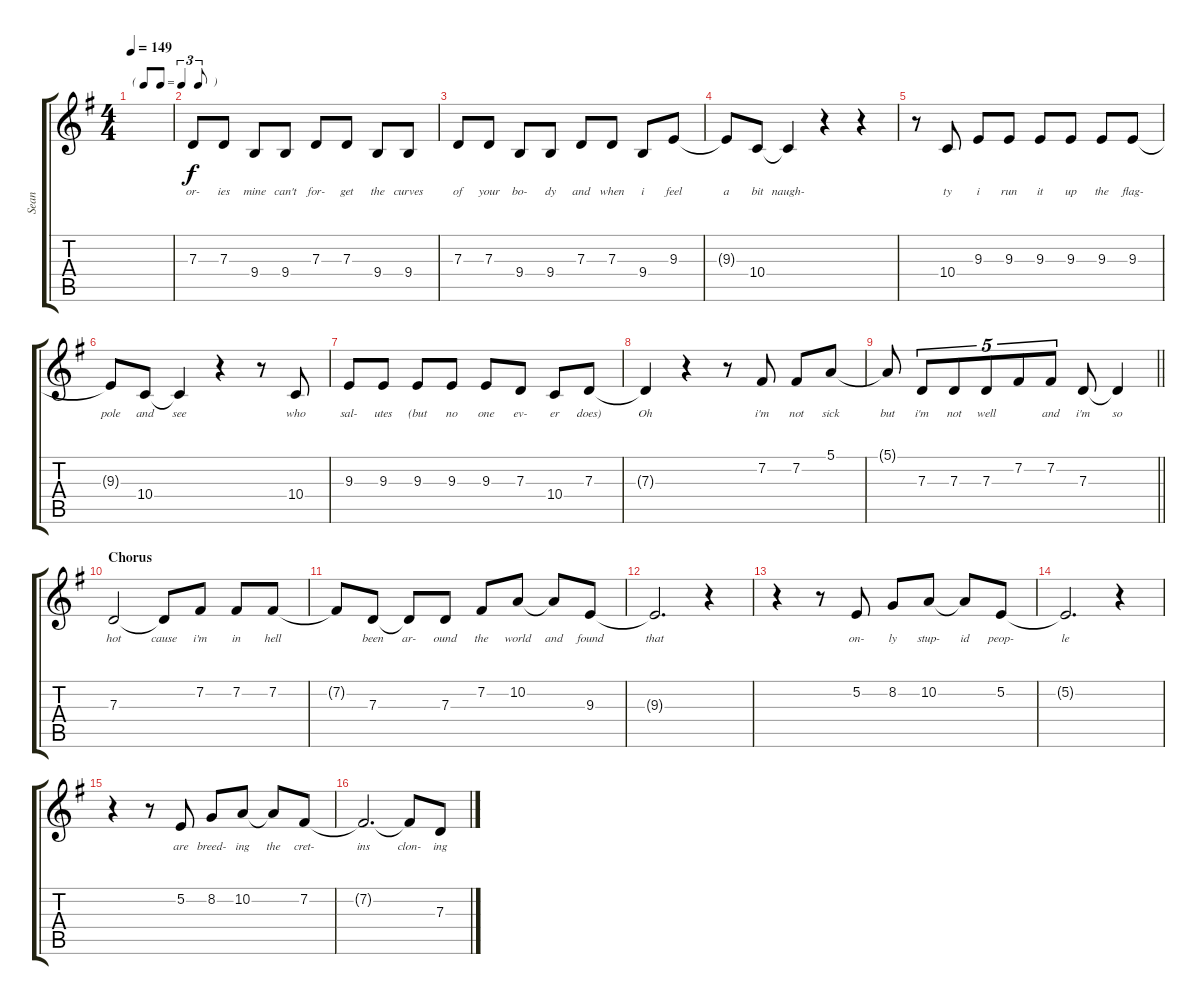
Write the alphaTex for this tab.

\track ("Sean" "Sean") {instrument tenorsax}
\staff {score tabs}
\tuning (E4 B3 G3 D3 A2 E2) {hide}
\ts (4 4)
\tf triplet8th
\tempo 149
\clef g2
\ks g
|
7.3.8{lyrics (0 "or-") lyrics (1 "") lyrics (2 "") lyrics (3 "") lyrics (4 "")} 7.3.8{lyrics (0 "ies") lyrics (1 "") lyrics (2 "") lyrics (3 "") lyrics (4 "")} 9.4.8{lyrics (0 "mine") lyrics (1 "") lyrics (2 "") lyrics (3 "") lyrics (4 "")} 9.4.8{lyrics (0 "can't") lyrics (1 "") lyrics (2 "") lyrics (3 "") lyrics (4 "")} 7.3.8{lyrics (0 "for-") lyrics (1 "") lyrics (2 "") lyrics (3 "") lyrics (4 "")} 7.3.8{lyrics (0 "get") lyrics (1 "") lyrics (2 "") lyrics (3 "") lyrics (4 "")} 9.4.8{lyrics (0 "the") lyrics (1 "") lyrics (2 "") lyrics (3 "") lyrics (4 "")} 9.4.8{lyrics (0 "curves") lyrics (1 "") lyrics (2 "") lyrics (3 "") lyrics (4 "")} |
7.3.8{lyrics (0 "of") lyrics (1 "") lyrics (2 "") lyrics (3 "") lyrics (4 "")} 7.3.8{lyrics (0 "your") lyrics (1 "") lyrics (2 "") lyrics (3 "") lyrics (4 "")} 9.4.8{lyrics (0 "bo-") lyrics (1 "") lyrics (2 "") lyrics (3 "") lyrics (4 "")} 9.4.8{lyrics (0 "dy") lyrics (1 "") lyrics (2 "") lyrics (3 "") lyrics (4 "")} 7.3.8{lyrics (0 "and") lyrics (1 "") lyrics (2 "") lyrics (3 "") lyrics (4 "")} 7.3.8{lyrics (0 "when") lyrics (1 "") lyrics (2 "") lyrics (3 "") lyrics (4 "")} 9.4.8{lyrics (0 "i") lyrics (1 "") lyrics (2 "") lyrics (3 "") lyrics (4 "")} 9.3.8{lyrics (0 "feel") lyrics (1 "") lyrics (2 "") lyrics (3 "") lyrics (4 "")} |
9.3{t}.8{lyrics (0 "a") lyrics (1 "") lyrics (2 "") lyrics (3 "") lyrics (4 "")} 10.4.8{lyrics (0 "bit") lyrics (1 "") lyrics (2 "") lyrics (3 "") lyrics (4 "")} 10.4{t}.4{lyrics (0 "naugh-") lyrics (1 "") lyrics (2 "") lyrics (3 "") lyrics (4 "")} r.4 r.4 |
r.8 10.4.8{lyrics (0 "ty") lyrics (1 "") lyrics (2 "") lyrics (3 "") lyrics (4 "")} 9.3.8{lyrics (0 "i") lyrics (1 "") lyrics (2 "") lyrics (3 "") lyrics (4 "")} 9.3.8{lyrics (0 "run") lyrics (1 "") lyrics (2 "") lyrics (3 "") lyrics (4 "")} 9.3.8{lyrics (0 "it") lyrics (1 "") lyrics (2 "") lyrics (3 "") lyrics (4 "")} 9.3.8{lyrics (0 "up") lyrics (1 "") lyrics (2 "") lyrics (3 "") lyrics (4 "")} 9.3.8{lyrics (0 "the") lyrics (1 "") lyrics (2 "") lyrics (3 "") lyrics (4 "")} 9.3.8{lyrics (0 "flag-") lyrics (1 "") lyrics (2 "") lyrics (3 "") lyrics (4 "")} |
9.3{t}.8{lyrics (0 "pole") lyrics (1 "") lyrics (2 "") lyrics (3 "") lyrics (4 "")} 10.4.8{lyrics (0 "and") lyrics (1 "") lyrics (2 "") lyrics (3 "") lyrics (4 "")} 10.4{t}.4{lyrics (0 "see") lyrics (1 "") lyrics (2 "") lyrics (3 "") lyrics (4 "")} r.4 r.8 10.4.8{lyrics (0 "who") lyrics (1 "") lyrics (2 "") lyrics (3 "") lyrics (4 "")} |
9.3.8{lyrics (0 "sal-") lyrics (1 "") lyrics (2 "") lyrics (3 "") lyrics (4 "")} 9.3.8{lyrics (0 "utes") lyrics (1 "") lyrics (2 "") lyrics (3 "") lyrics (4 "")} 9.3.8{lyrics (0 "(but") lyrics (1 "") lyrics (2 "") lyrics (3 "") lyrics (4 "")} 9.3.8{lyrics (0 "no") lyrics (1 "") lyrics (2 "") lyrics (3 "") lyrics (4 "")} 9.3.8{lyrics (0 "one") lyrics (1 "") lyrics (2 "") lyrics (3 "") lyrics (4 "")} 7.3.8{lyrics (0 "ev-") lyrics (1 "") lyrics (2 "") lyrics (3 "") lyrics (4 "")} 10.4.8{lyrics (0 "er") lyrics (1 "") lyrics (2 "") lyrics (3 "") lyrics (4 "")} 7.3.8{lyrics (0 "does)") lyrics (1 "") lyrics (2 "") lyrics (3 "") lyrics (4 "")} |
7.3{t}.4{lyrics (0 "Oh") lyrics (1 "") lyrics (2 "") lyrics (3 "") lyrics (4 "")} r.4 r.8 7.2.8{lyrics (0 "i'm") lyrics (1 "") lyrics (2 "") lyrics (3 "") lyrics (4 "")} 7.2.8{lyrics (0 "not") lyrics (1 "") lyrics (2 "") lyrics (3 "") lyrics (4 "")} 5.1.8{lyrics (0 "sick") lyrics (1 "") lyrics (2 "") lyrics (3 "") lyrics (4 "")} |
\barLineRight lightlight
5.1{t}.8{lyrics (0 "but") lyrics (1 "") lyrics (2 "") lyrics (3 "") lyrics (4 "")} 7.3.8{tu (5 4) lyrics (0 "i'm") lyrics (1 "") lyrics (2 "") lyrics (3 "") lyrics (4 "")} 7.3.8{tu (5 4) lyrics (0 "not") lyrics (1 "") lyrics (2 "") lyrics (3 "") lyrics (4 "")} 7.3.8{tu (5 4) lyrics (0 "well") lyrics (1 "") lyrics (2 "") lyrics (3 "") lyrics (4 "")} 7.2.8{tu (5 4) lyrics (0 "") lyrics (1 "") lyrics (2 "") lyrics (3 "") lyrics (4 "")} 7.2.8{tu (5 4) lyrics (0 "and") lyrics (1 "") lyrics (2 "") lyrics (3 "") lyrics (4 "")} 7.3.8{lyrics (0 "i'm") lyrics (1 "") lyrics (2 "") lyrics (3 "") lyrics (4 "")} 7.3{t}.4{lyrics (0 "so") lyrics (1 "") lyrics (2 "") lyrics (3 "") lyrics (4 "")} |
\section ("" "Chorus")
7.3.2{lyrics (0 "hot") lyrics (1 "") lyrics (2 "") lyrics (3 "") lyrics (4 "")} 7.3{t}.8{lyrics (0 "cause") lyrics (1 "") lyrics (2 "") lyrics (3 "") lyrics (4 "")} 7.2.8{lyrics (0 "i'm") lyrics (1 "") lyrics (2 "") lyrics (3 "") lyrics (4 "")} 7.2.8{lyrics (0 "in") lyrics (1 "") lyrics (2 "") lyrics (3 "") lyrics (4 "")} 7.2.8{lyrics (0 "hell") lyrics (1 "") lyrics (2 "") lyrics (3 "") lyrics (4 "")} |
7.2{t}.8{lyrics (0 "") lyrics (1 "") lyrics (2 "") lyrics (3 "") lyrics (4 "")} 7.3.8{lyrics (0 "been") lyrics (1 "") lyrics (2 "") lyrics (3 "") lyrics (4 "")} 7.3{t}.8{lyrics (0 "ar-") lyrics (1 "") lyrics (2 "") lyrics (3 "") lyrics (4 "")} 7.3.8{lyrics (0 "ound") lyrics (1 "") lyrics (2 "") lyrics (3 "") lyrics (4 "")} 7.2.8{lyrics (0 "the") lyrics (1 "") lyrics (2 "") lyrics (3 "") lyrics (4 "")} 10.2.8{lyrics (0 "world") lyrics (1 "") lyrics (2 "") lyrics (3 "") lyrics (4 "")} 10.2{t}.8{lyrics (0 "and") lyrics (1 "") lyrics (2 "") lyrics (3 "") lyrics (4 "")} 9.3.8{lyrics (0 "found") lyrics (1 "") lyrics (2 "") lyrics (3 "") lyrics (4 "")} |
9.3{t}.2{d lyrics (0 "that") lyrics (1 "") lyrics (2 "") lyrics (3 "") lyrics (4 "")} r.4 |
r.4 r.8 5.2.8{lyrics (0 "on-") lyrics (1 "") lyrics (2 "") lyrics (3 "") lyrics (4 "")} 8.2.8{lyrics (0 "ly") lyrics (1 "") lyrics (2 "") lyrics (3 "") lyrics (4 "")} 10.2.8{lyrics (0 "stup-") lyrics (1 "") lyrics (2 "") lyrics (3 "") lyrics (4 "")} 10.2{t}.8{lyrics (0 "id") lyrics (1 "") lyrics (2 "") lyrics (3 "") lyrics (4 "")} 5.2.8{lyrics (0 "peop-") lyrics (1 "") lyrics (2 "") lyrics (3 "") lyrics (4 "")} |
5.2{t}.2{d lyrics (0 "le") lyrics (1 "") lyrics (2 "") lyrics (3 "") lyrics (4 "")} r.4 |
r.4 r.8 5.2.8{lyrics (0 "are") lyrics (1 "") lyrics (2 "") lyrics (3 "") lyrics (4 "")} 8.2.8{lyrics (0 "breed-") lyrics (1 "") lyrics (2 "") lyrics (3 "") lyrics (4 "")} 10.2.8{lyrics (0 "ing") lyrics (1 "") lyrics (2 "") lyrics (3 "") lyrics (4 "")} 10.2{t}.8{lyrics (0 "the") lyrics (1 "") lyrics (2 "") lyrics (3 "") lyrics (4 "")} 7.2.8{lyrics (0 "cret-") lyrics (1 "") lyrics (2 "") lyrics (3 "") lyrics (4 "")} |
7.2{t}.2{d lyrics (0 "ins") lyrics (1 "") lyrics (2 "") lyrics (3 "") lyrics (4 "")} 7.2{t}.8{lyrics (0 "clon-") lyrics (1 "") lyrics (2 "") lyrics (3 "") lyrics (4 "")} 7.3.8{lyrics (0 "ing") lyrics (1 "") lyrics (2 "") lyrics (3 "") lyrics (4 "")}
